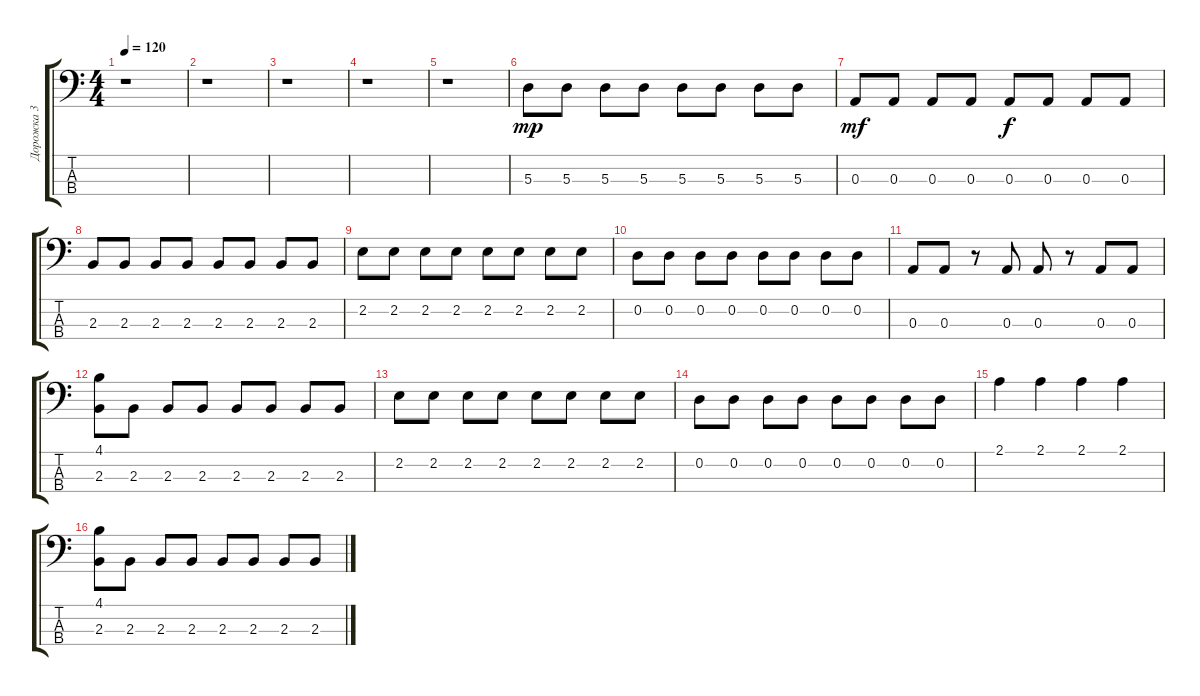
\track ("Дорожка 3" "Дорожка 3") {instrument electricbasspick}
\staff {score tabs}
\tuning (G2 D2 A1 E1) {hide}
\ts (4 4)
\tempo 120
\clef f4
\ks c
r.1{dy f} |
r.1 |
r.1 |
r.1 |
r.1 |
5.3.8{dy mp} 5.3.8 5.3.8 5.3.8 5.3.8 5.3.8 5.3.8 5.3.8 |
0.3.8{dy mf} 0.3.8 0.3.8 0.3.8 0.3.8{dy f} 0.3.8 0.3.8 0.3.8 |
2.3.8 2.3.8 2.3.8 2.3.8 2.3.8 2.3.8 2.3.8 2.3.8 |
2.2.8 2.2.8 2.2.8 2.2.8 2.2.8 2.2.8 2.2.8 2.2.8 |
0.2.8 0.2.8 0.2.8 0.2.8 0.2.8 0.2.8 0.2.8 0.2.8 |
0.3.8 0.3.8 r.8 0.3.8 0.3.8 r.8 0.3.8 0.3.8 |
(4.1 2.3).8 2.3.8 2.3.8 2.3.8 2.3.8 2.3.8 2.3.8 2.3.8 |
2.2.8 2.2.8 2.2.8 2.2.8 2.2.8 2.2.8 2.2.8 2.2.8 |
0.2.8 0.2.8 0.2.8 0.2.8 0.2.8 0.2.8 0.2.8 0.2.8 |
2.1.4 2.1.4 2.1.4 2.1.4 |
(4.1 2.3).8 2.3.8 2.3.8 2.3.8 2.3.8 2.3.8 2.3.8 2.3.8
